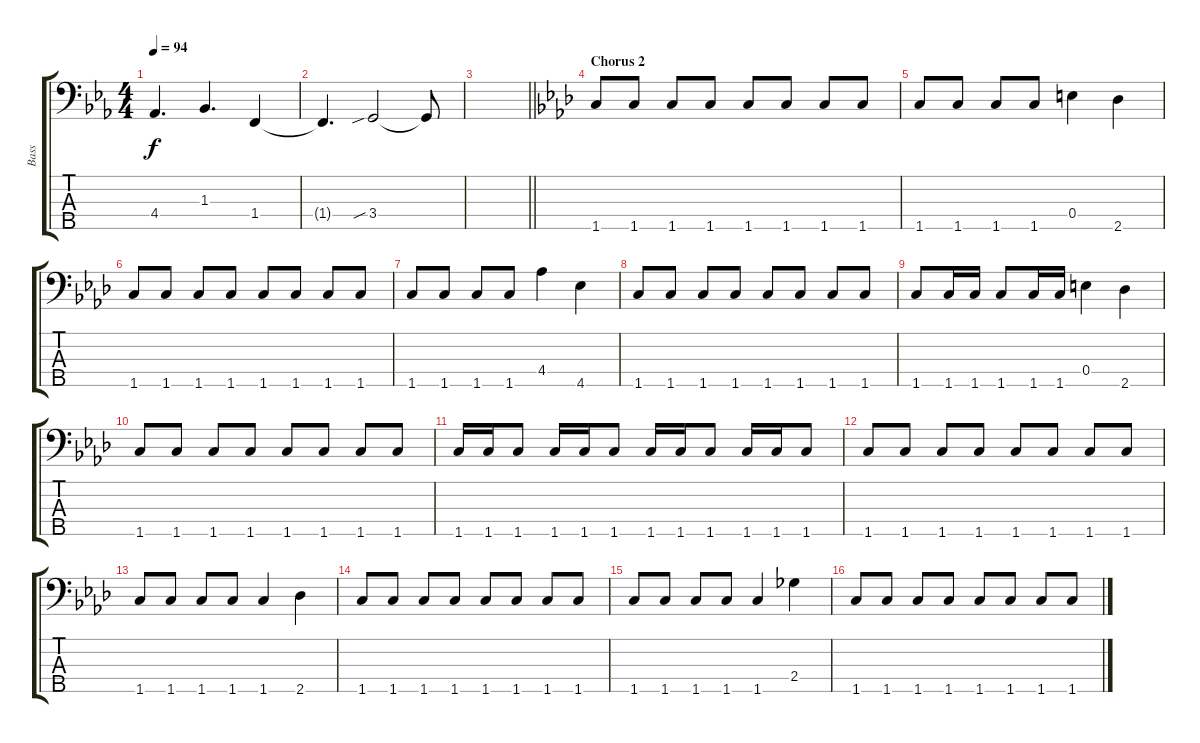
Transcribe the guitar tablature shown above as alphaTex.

\track ("Bass" "Bass") {instrument electricbasspick}
\staff {score tabs}
\tuning (G2 D2 A1 E1 B0) {hide}
\ts (4 4)
\tempo 94
\clef f4
\ks eb
4.4.4{d dy f} 1.3.4{d} 1.4.4 |
1.4{t}.4{d} 3.4{sib}.2 3.4{t}.8 |
\barLineRight lightlight
|
\section ("" "Chorus 2")
\ks ab
1.5.8{ot 8vb} 1.5.8{ot 8vb} 1.5.8{ot 8vb} 1.5.8{ot 8vb} 1.5.8{ot 8vb} 1.5.8{ot 8vb} 1.5.8{ot 8vb} 1.5.8{ot 8vb} |
1.5.8{ot 8vb} 1.5.8{ot 8vb} 1.5.8{ot 8vb} 1.5.8{ot 8vb} 0.4.4{ot 8vb} 2.5.4{ot 8vb} |
1.5.8{ot 8vb} 1.5.8{ot 8vb} 1.5.8{ot 8vb} 1.5.8{ot 8vb} 1.5.8{ot 8vb} 1.5.8{ot 8vb} 1.5.8{ot 8vb} 1.5.8{ot 8vb} |
1.5.8{ot 8vb} 1.5.8{ot 8vb} 1.5.8{ot 8vb} 1.5.8{ot 8vb} 4.4.4{ot 8vb} 4.5.4{ot 8vb} |
1.5.8{ot 8vb} 1.5.8{ot 8vb} 1.5.8{ot 8vb} 1.5.8{ot 8vb} 1.5.8{ot 8vb} 1.5.8{ot 8vb} 1.5.8{ot 8vb} 1.5.8{ot 8vb} |
1.5.8{ot 8vb} 1.5.16{ot 8vb} 1.5.16{ot 8vb} 1.5.8{ot 8vb} 1.5.16{ot 8vb} 1.5.16{ot 8vb} 0.4.4{ot 8vb} 2.5.4{ot 8vb} |
1.5.8{ot 8vb} 1.5.8{ot 8vb} 1.5.8{ot 8vb} 1.5.8{ot 8vb} 1.5.8{ot 8vb} 1.5.8{ot 8vb} 1.5.8{ot 8vb} 1.5.8{ot 8vb} |
1.5.16{ot 8vb} 1.5.16{ot 8vb} 1.5.8{ot 8vb} 1.5.16{ot 8vb} 1.5.16{ot 8vb} 1.5.8{ot 8vb} 1.5.16{ot 8vb} 1.5.16{ot 8vb} 1.5.8{ot 8vb} 1.5.16{ot 8vb} 1.5.16{ot 8vb} 1.5.8{ot 8vb} |
1.5.8{ot 8vb} 1.5.8{ot 8vb} 1.5.8{ot 8vb} 1.5.8{ot 8vb} 1.5.8{ot 8vb} 1.5.8{ot 8vb} 1.5.8{ot 8vb} 1.5.8{ot 8vb} |
1.5.8{ot 8vb} 1.5.8{ot 8vb} 1.5.8{ot 8vb} 1.5.8{ot 8vb} 1.5.4{ot 8vb} 2.5.4{ot 8vb} |
1.5.8{ot 8vb} 1.5.8{ot 8vb} 1.5.8{ot 8vb} 1.5.8{ot 8vb} 1.5.8{ot 8vb} 1.5.8{ot 8vb} 1.5.8{ot 8vb} 1.5.8{ot 8vb} |
1.5.8{ot 8vb} 1.5.8{ot 8vb} 1.5.8{ot 8vb} 1.5.8{ot 8vb} 1.5.4{ot 8vb} 2.4.4{ot 8vb} |
1.5.8{ot 8vb} 1.5.8{ot 8vb} 1.5.8{ot 8vb} 1.5.8{ot 8vb} 1.5.8{ot 8vb} 1.5.8{ot 8vb} 1.5.8{ot 8vb} 1.5.8{ot 8vb}
